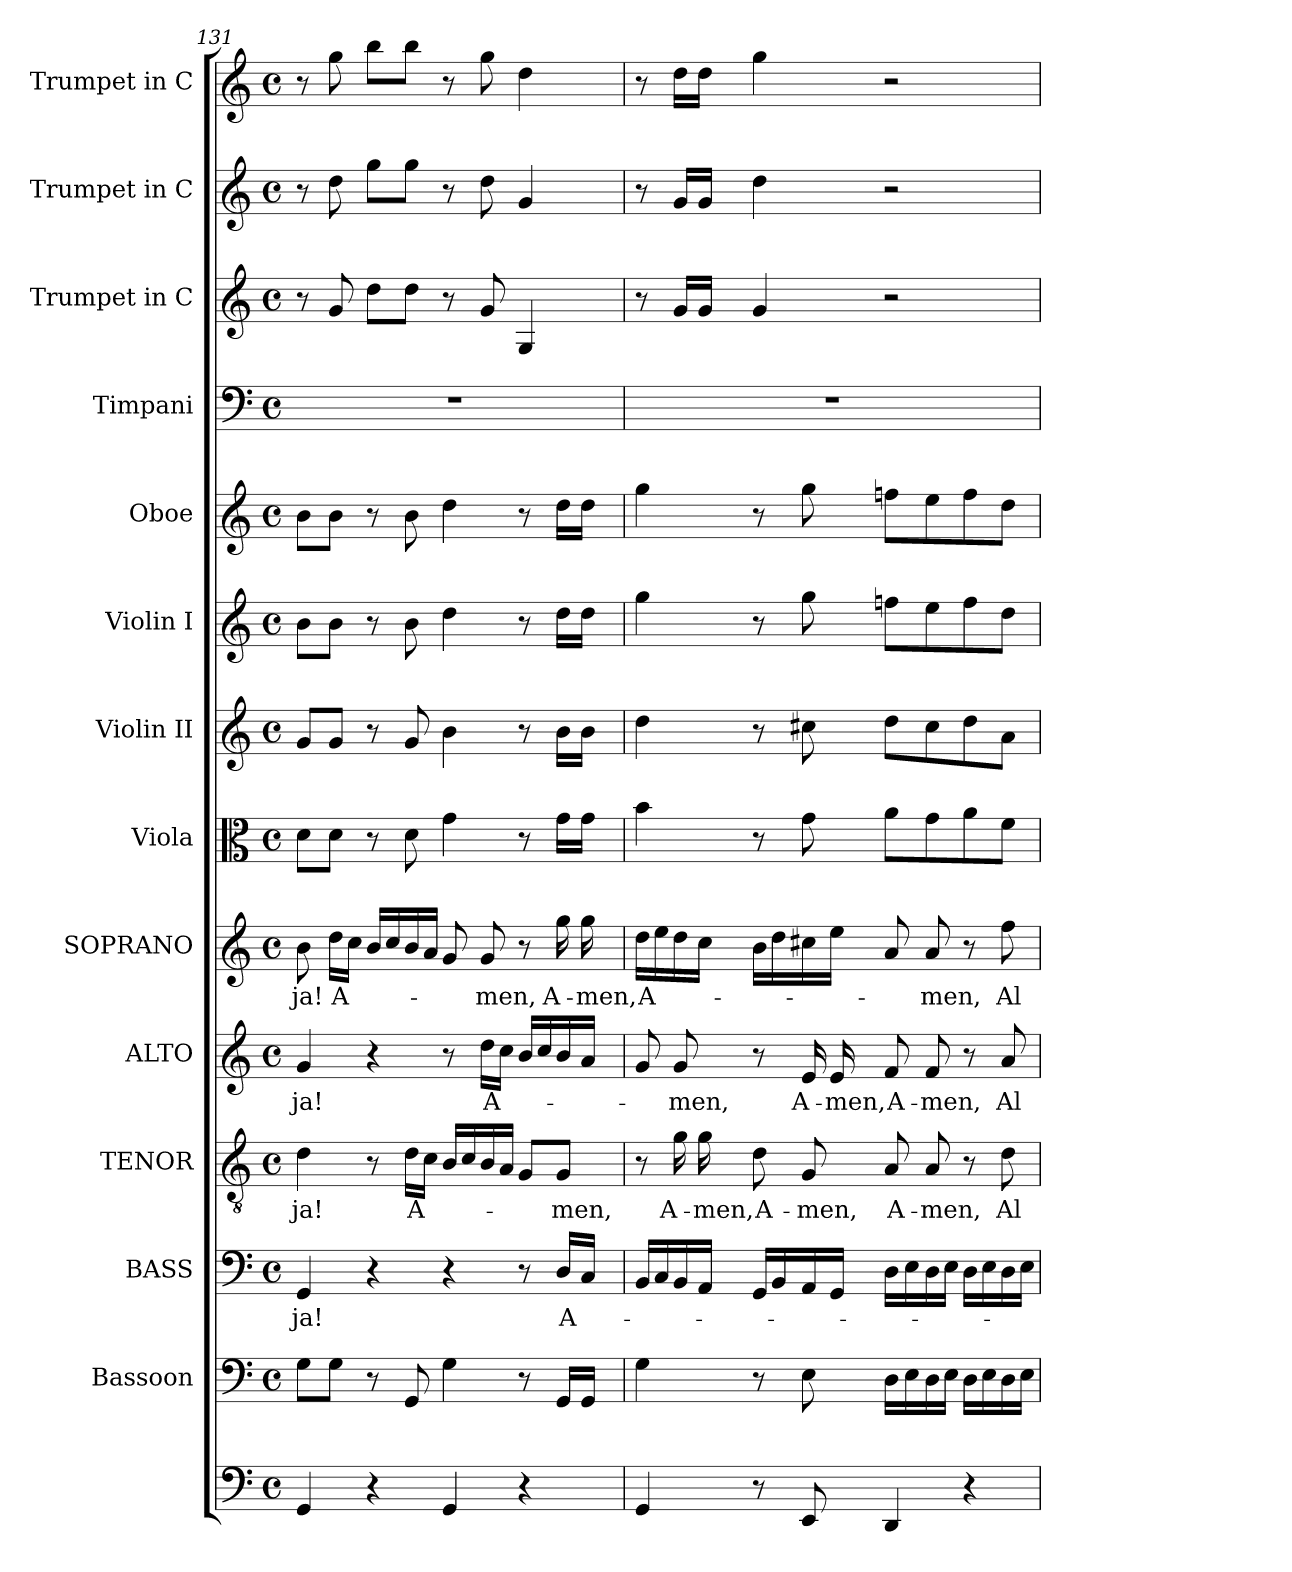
**kern	**kern	**kern	**text	**kern	**text	**kern	**text	**kern	**text	**kern	**kern	**kern	**kern	**kern	**kern	**kern	**kern
*part14	*part13	*part12	*part12	*part11	*part11	*part10	*part10	*part9	*part9	*part8	*part7	*part6	*part5	*part4	*part3	*part2	*part1
*staff14	*staff13	*staff12	*staff12	*staff11	*staff11	*staff10	*staff10	*staff9	*staff9	*staff8	*staff7	*staff6	*staff5	*staff4	*staff3	*staff2	*staff1
*	*I"Bassoon	*I"BASS	*	*I"TENOR	*	*I"ALTO	*	*I"SOPRANO	*	*I"Viola	*I"Violin II	*I"Violin I	*I"Oboe	*I"Timpani	*I"Trumpet in C	*I"Trumpet in C	*I"Trumpet in C
*	*	*	*	*	*	*I'Alto	*	*I'Soprano	*	*I'Viola	*I'Violin II	*I'Violin I	*I'Oboe	*I'Timp.	*	*	*
*clefF4	*clefF4	*clefF4	*	*clefGv2	*	*clefG2	*	*clefG2	*	*clefC3	*clefG2	*clefG2	*clefG2	*clefF4	*clefG2	*clefG2	*clefG2
*	*	*	*	*ITrd7c12	*	*	*	*	*	*	*	*	*	*	*	*	*
*k[]	*k[]	*k[]	*	*k[]	*	*k[]	*	*k[]	*	*k[]	*k[]	*k[]	*k[]	*k[]	*k[]	*k[]	*k[]
*C:	*C:	*C:	*	*C:	*	*C:	*	*C:	*	*C:	*C:	*C:	*C:	*C:	*C:	*C:	*C:
*M4/4	*M4/4	*M4/4	*	*M4/4	*	*M4/4	*	*M4/4	*	*M4/4	*M4/4	*M4/4	*M4/4	*M4/4	*M4/4	*M4/4	*M4/4
*met(c)	*met(c)	*met(c)	*	*met(c)	*	*met(c)	*	*met(c)	*	*met(c)	*met(c)	*met(c)	*met(c)	*met(c)	*met(c)	*met(c)	*met(c)
=131	=131	=131	=131	=131	=131	=131	=131	=131	=131	=131	=131	=131	=131	=131	=131	=131	=131
!	!	!	!LO:LY:b:color=#000000	!	!	!	!	!	!	!	!	!	!	!	!	!	!
!	!	!	!	!	!LO:LY:b:color=#000000	!	!	!	!	!	!	!	!	!	!	!	!
!	!	!	!	!	!	!	!LO:LY:b:color=#000000	!	!	!	!	!	!	!	!	!	!
!	!	!	!	!	!	!	!	!	!LO:LY:b:color=#000000	!	!	!	!	!	!	!	!
4GGi/	8Gi\L	4GGi/	-ja!	4Di\	-ja!	4gi/	-ja!	8bi\	-ja!	8di\L	8gi/L	8bi\L	8bi\L	1r	8r	8r	8r
!	!	!	!	!	!	!	!	!	!LO:LY:b:color=#000000	!	!	!	!	!	!	!	!
.	8Gi\J	.	.	.	.	.	.	16ddi\LL	A-	8di\J	8gi/J	8bi\J	8bi\J	.	8gi/	8ddi\	8ggi\
.	.	.	.	.	.	.	.	16cci\JJ	.	.	.	.	.	.	.	.	.
4r	8r	4r	.	8r	.	4r	.	16bi/LL	.	8r	8r	8r	8r	.	8ddi\L	8ggi\L	8bbi\L
.	.	.	.	.	.	.	.	16cci/	.	.	.	.	.	.	.	.	.
!	!	!	!	!	!LO:LY:b:color=#000000	!	!	!	!	!	!	!	!	!	!	!	!
.	8GGi/	.	.	16Di\LL	A-	.	.	16bi/	.	8di\	8gi/	8bi\	8bi\	.	8ddi\J	8ggi\J	8bbi\J
.	.	.	.	16Ci\JJ	.	.	.	16ai/JJ	.	.	.	.	.	.	.	.	.
4GGi/	4Gi\	4r	.	16BBi/LL	.	8r	.	8gi/	.	4gi\	4bi\	4ddi\	4ddi\	.	8r	8r	8r
.	.	.	.	16Ci/	.	.	.	.	.	.	.	.	.	.	.	.	.
!	!	!	!	!	!	!	!LO:LY:b:color=#000000	!	!	!	!	!	!	!	!	!	!
!	!	!	!	!	!	!	!	!	!LO:LY:b:color=#000000	!	!	!	!	!	!	!	!
.	.	.	.	16BBi/	.	16ddi\LL	A-	8gi/	-men,	.	.	.	.	.	8gi/	8ddi\	8ggi\
.	.	.	.	16AAi/JJ	.	16cci\JJ	.	.	.	.	.	.	.	.	.	.	.
4r	8r	8r	.	8GGi/L	.	16bi/LL	.	8r	.	8r	8r	8r	8r	.	4Gi/	4gi/	4ddi\
.	.	.	.	.	.	16cci/	.	.	.	.	.	.	.	.	.	.	.
!	!	!	!LO:LY:b:color=#000000	!	!	!	!	!	!	!	!	!	!	!	!	!	!
!	!	!	!	!	!LO:LY:b:color=#000000	!	!	!	!	!	!	!	!	!	!	!	!
!	!	!	!	!	!	!	!	!	!LO:LY:b:color=#000000	!	!	!	!	!	!	!	!
.	16GGi/LL	16Di/LL	A-	8GGi/J	-men,	16bi/	.	16ggi\	A-	16gi\LL	16bi\LL	16ddi\LL	16ddi\LL	.	.	.	.
!	!	!	!	!	!	!	!	!	!LO:LY:b:color=#000000	!	!	!	!	!	!	!	!
.	16GGi/JJ	16Ci/JJ	.	.	.	16ai/JJ	.	16ggi\	-men,	16gi\JJ	16bi\JJ	16ddi\JJ	16ddi\JJ	.	.	.	.
=132	=132	=132	=132	=132	=132	=132	=132	=132	=132	=132	=132	=132	=132	=132	=132	=132	=132
!	!	!	!	!	!	!	!	!	!LO:LY:b:color=#000000	!	!	!	!	!	!	!	!
4GGi/	4Gi\	16BBi/LL	.	8r	.	8gi/	.	16ddi\LL	A-	4bi\	4ddi\	4ggi\	4ggi\	1r	8r	8r	8r
.	.	16Ci/	.	.	.	.	.	16eei\	.	.	.	.	.	.	.	.	.
!	!	!	!	!	!LO:LY:b:color=#000000	!	!	!	!	!	!	!	!	!	!	!	!
!	!	!	!	!	!	!	!LO:LY:b:color=#000000	!	!	!	!	!	!	!	!	!	!
.	.	16BBi/	.	16Gi\	A-	8gi/	-men,	16ddi\	.	.	.	.	.	.	16gi/LL	16gi/LL	16ddi\LL
!	!	!	!	!	!LO:LY:b:color=#000000	!	!	!	!	!	!	!	!	!	!	!	!
.	.	16AAi/JJ	.	16Gi\	-men,	.	.	16cci\JJ	.	.	.	.	.	.	16gi/JJ	16gi/JJ	16ddi\JJ
!	!	!	!	!	!LO:LY:b:color=#000000	!	!	!	!	!	!	!	!	!	!	!	!
8r	8r	16GGi/LL	.	8Di\	A-	8r	.	16bi\LL	.	8r	8r	8r	8r	.	4gi/	4ddi\	4ggi\
.	.	16BBi/	.	.	.	.	.	16ddi\	.	.	.	.	.	.	.	.	.
!	!	!	!	!	!LO:LY:b:color=#000000	!	!	!	!	!	!	!	!	!	!	!	!
!	!	!	!	!	!	!	!LO:LY:b:color=#000000	!	!	!	!	!	!	!	!	!	!
8EEi/	8Ei\	16AAi/	.	8GGi/	-men,	16ei/	A-	16cc#Xi\	.	8gi\	8cc#Xi\	8ggi\	8ggi\	.	.	.	.
!	!	!	!	!	!	!	!LO:LY:b:color=#000000	!	!	!	!	!	!	!	!	!	!
.	.	16GGi/JJ	.	.	.	16ei/	-men,	16eei\JJ	.	.	.	.	.	.	.	.	.
!	!	!	!	!	!LO:LY:b:color=#000000	!	!	!	!	!	!	!	!	!	!	!	!
!	!	!	!	!	!	!	!LO:LY:b:color=#000000	!	!	!	!	!	!	!	!	!	!
4DDi/	16Di\LL	16Di\LL	.	8AAi/	A-	8fi/	A-	8ai/	.	8ai\L	8ddi\L	8ffni\L	8ffni\L	.	2r	2r	2r
.	16Ei\	16Ei\	.	.	.	.	.	.	.	.	.	.	.	.	.	.	.
!	!	!	!	!	!LO:LY:b:color=#000000	!	!	!	!	!	!	!	!	!	!	!	!
!	!	!	!	!	!	!	!LO:LY:b:color=#000000	!	!	!	!	!	!	!	!	!	!
!	!	!	!	!	!	!	!	!	!LO:LY:b:color=#000000	!	!	!	!	!	!	!	!
.	16Di\	16Di\	.	8AAi/	-men,	8fi/	-men,	8ai/	-men,	8gi\	8cc#i\	8eei\	8eei\	.	.	.	.
.	16Ei\JJ	16Ei\JJ	.	.	.	.	.	.	.	.	.	.	.	.	.	.	.
4r	16Di\LL	16Di\LL	.	8r	.	8r	.	8r	.	8ai\	8ddi\	8ffi\	8ffi\	.	.	.	.
.	16Ei\	16Ei\	.	.	.	.	.	.	.	.	.	.	.	.	.	.	.
!	!	!	!	!	!LO:LY:b:color=#000000	!	!	!	!	!	!	!	!	!	!	!	!
!	!	!	!	!	!	!	!LO:LY:b:color=#000000	!	!	!	!	!	!	!	!	!	!
!	!	!	!	!	!	!	!	!	!LO:LY:b:color=#000000	!	!	!	!	!	!	!	!
.	16Di\	16Di\	.	8Di\	Al-	8ai/	Al-	8ffi\	Al-	8fi\J	8ai\J	8ddi\J	8ddi\J	.	.	.	.
.	16Ei\JJ	16Ei\JJ	.	.	.	.	.	.	.	.	.	.	.	.	.	.	.
=	=	=	=	=	=	=	=	=	=	=	=	=	=	=	=	=	=
*-	*-	*-	*-	*-	*-	*-	*-	*-	*-	*-	*-	*-	*-	*-	*-	*-	*-
